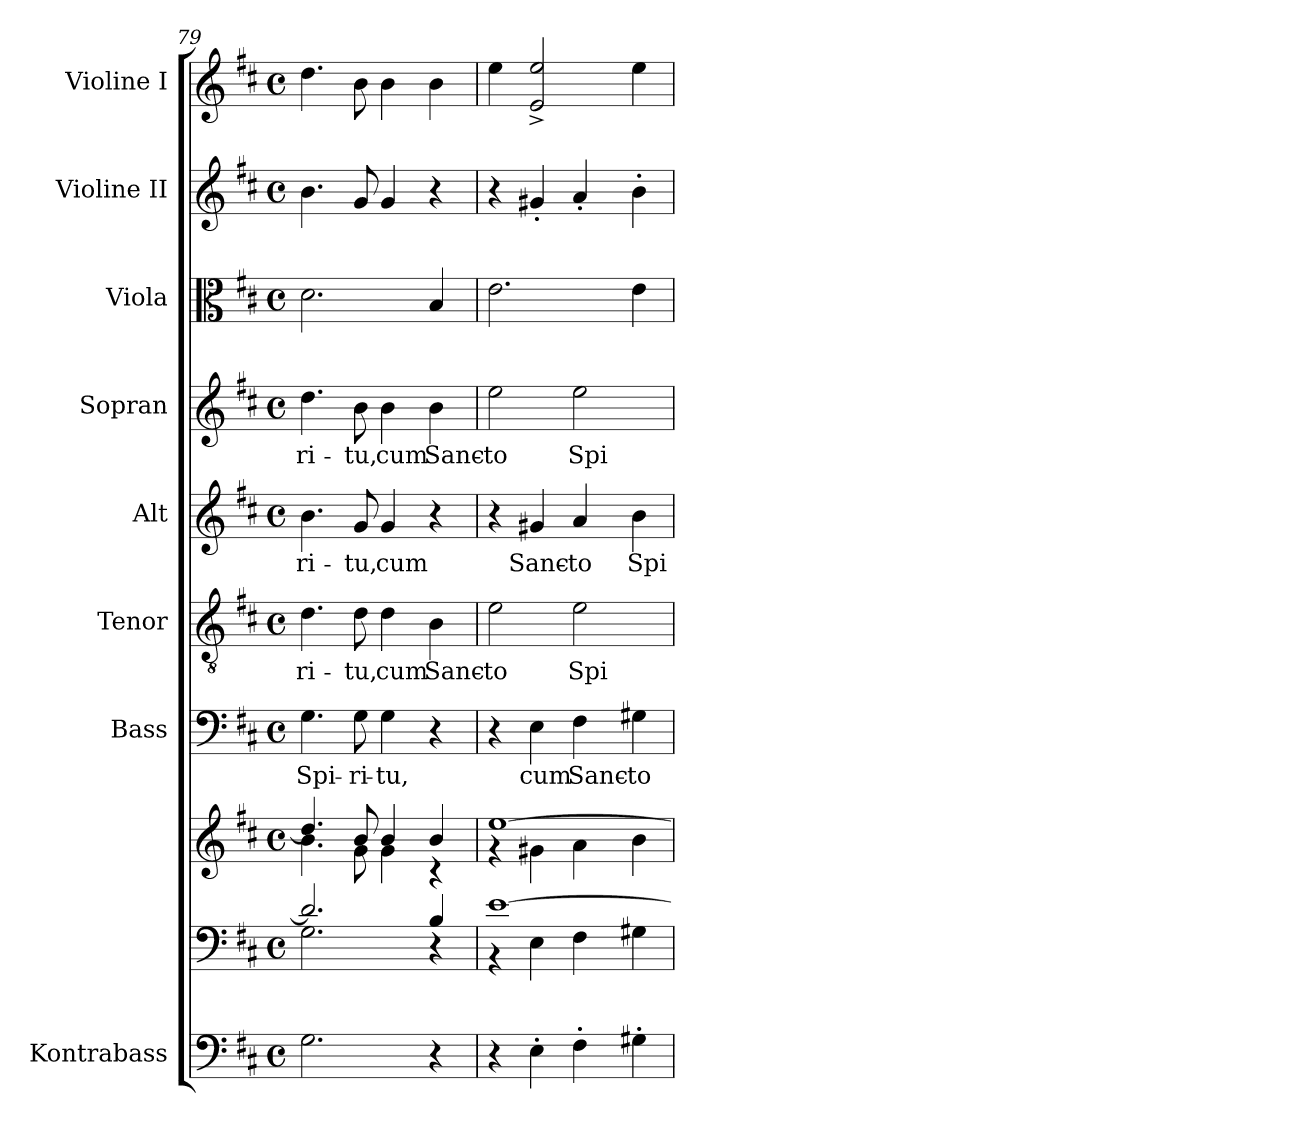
**kern	**kern	**kern	**kern	**text	**kern	**text	**kern	**text	**kern	**text	**kern	**kern	**kern
*part9	*part8	*part8	*part7	*part7	*part6	*part6	*part5	*part5	*part4	*part4	*part3	*part2	*part1
*staff10	*staff9	*staff8	*staff7	*staff7	*staff6	*staff6	*staff5	*staff5	*staff4	*staff4	*staff3	*staff2	*staff1
*I"Kontrabass	*	*	*I"Bass	*	*I"Tenor	*	*I"Alt	*	*I"Sopran	*	*I"Viola	*I"Violine II	*I"Violine I
*I'Kb.	*	*	*I'B.	*	*I'T.	*	*I'A.	*	*I'S.	*	*I'Vla.	*I'Vl. II	*I'Vl. I
*clefF4	*clefF4	*clefG2	*clefF4	*	*clefGv2	*	*clefG2	*	*clefG2	*	*clefC3	*clefG2	*clefG2
*ITrd7c12	*	*	*	*	*	*	*	*	*	*	*	*	*
*k[f#c#]	*k[f#c#]	*k[f#c#]	*k[f#c#]	*	*k[f#c#]	*	*k[f#c#]	*	*k[f#c#]	*	*k[f#c#]	*k[f#c#]	*k[f#c#]
*D:	*D:	*D:	*D:	*	*D:	*	*D:	*	*D:	*	*D:	*D:	*D:
*M4/4	*M4/4	*M4/4	*M4/4	*	*M4/4	*	*M4/4	*	*M4/4	*	*M4/4	*M4/4	*M4/4
*met(c)	*met(c)	*met(c)	*met(c)	*	*met(c)	*	*met(c)	*	*met(c)	*	*met(c)	*met(c)	*met(c)
=79	=79	=79	=79	=79	=79	=79	=79	=79	=79	=79	=79	=79	=79
*	*^	*^	*	*	*	*	*	*	*	*	*	*	*
!	!	!	!	!	!	!LO:LY:b	!	!LO:LY:b	!	!LO:LY:b	!	!LO:LY:b	!	!	!
2.GG\	2.d/]	2.G\	4.dd/]	4.b\	4.G\	Spi-	4.d\	-ri-	4.b\	-ri-	4.dd\	-ri-	2.d\	4.b\	4.dd\
!	!	!	!	!	!	!LO:LY:b	!	!LO:LY:b	!	!LO:LY:b	!	!LO:LY:b	!	!	!
.	.	.	8b/	8g\	8G\	-ri-	8d\	-tu,	8g/	-tu,	8b\	-tu,	.	8g/	8b\
!	!	!	!	!	!	!LO:LY:b	!	!LO:LY:b	!	!LO:LY:b	!	!LO:LY:b	!	!	!
.	.	.	4b/	4g\	4G\	-tu,	4d\	cum	4g/	cum	4b\	cum	.	4g/	4b\
!	!	!	!	!	!	!	!	!LO:LY:b	!	!	!	!LO:LY:b	!	!	!
4r	4B/	4rC	4b/	4rc	4r	.	4B\	Sanc-	4r	.	4b\	Sanc-	4B/	4r	4b\
=80	=80	=80	=80	=80	=80	=80	=80	=80	=80	=80	=80	=80	=80	=80	=80
!	!	!	!	!	!	!	!	!LO:LY:b	!	!	!	!LO:LY:b	!	!	!
4r	[>1e	4r	[>1ee	4rf	4r	.	2e\	-to	4r	.	2ee\	-to	2.e\	4r	4ee\
!	!	!	!	!	!	!LO:LY:b	!	!	!	!LO:LY:b	!	!	!	!	!
4EE'>\	.	4E\	.	4g#X\	4E\	cum	.	.	4g#X/	Sanc-	.	.	.	4g#X'</	2e/^< 2ee/^<
!	!	!	!	!	!	!LO:LY:b	!	!LO:LY:b	!	!LO:LY:b	!	!LO:LY:b	!	!	!
4FF#'>\	.	4F#\	.	4a\	4F#\	Sanc-	2e\	Spi-	4a/	-to	2ee\	Spi-	.	4a'</	.
!	!	!	!	!	!	!LO:LY:b	!	!	!	!LO:LY:b	!	!	!	!	!
4GG#X'>\	.	4G#X\	.	4b\	4G#X\	-to	.	.	4b\	Spi-	.	.	4e\	4b'>\	4ee\
*	*v	*v	*	*	*	*	*	*	*	*	*	*	*	*	*
*	*	*v	*v	*	*	*	*	*	*	*	*	*	*	*
=	=	=	=	=	=	=	=	=	=	=	=	=	=
*-	*-	*-	*-	*-	*-	*-	*-	*-	*-	*-	*-	*-	*-
